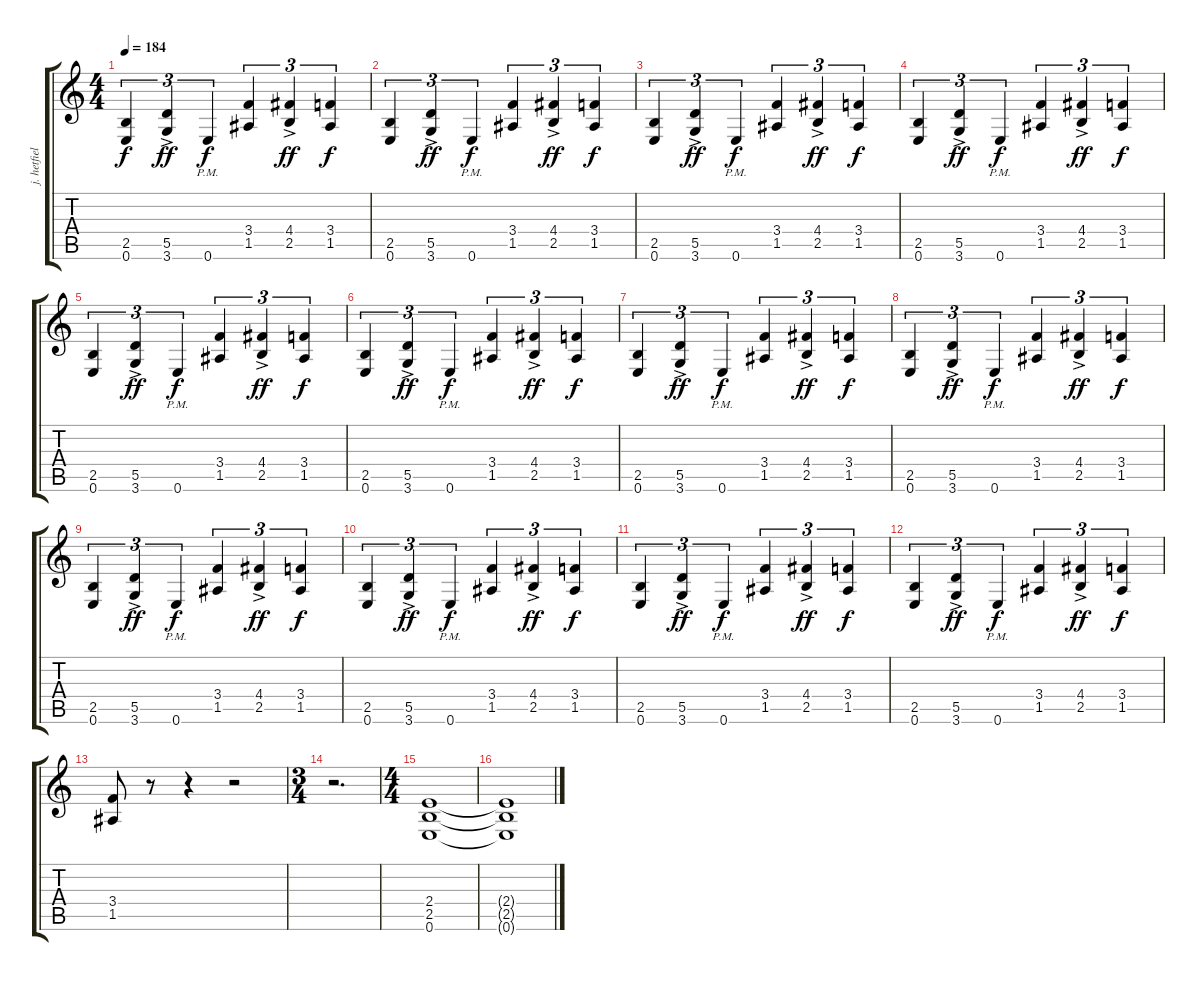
\track ("j. hetfield - rhythm guitar" "j. hetfiel") {instrument distortionguitar}
\staff {score tabs}
\tuning (E4 B3 G3 D3 A2 E2) {hide}
\ts (4 4)
\tempo 184
\clef g2
\ks c
(2.5 0.6).4{tu (3 2) dy f} (5.5{ac} 3.6{ac}).4{tu (3 2) dy ff} 0.6{pm}.4{tu (3 2) dy f} (3.4 1.5).4{tu (3 2)} (4.4{ac} 2.5{ac}).4{tu (3 2) dy ff} (3.4 1.5).4{tu (3 2) dy f} |
(2.5 0.6).4{tu (3 2)} (5.5{ac} 3.6{ac}).4{tu (3 2) dy ff} 0.6{pm}.4{tu (3 2) dy f} (3.4 1.5).4{tu (3 2)} (4.4{ac} 2.5{ac}).4{tu (3 2) dy ff} (3.4 1.5).4{tu (3 2) dy f} |
(2.5 0.6).4{tu (3 2)} (5.5{ac} 3.6{ac}).4{tu (3 2) dy ff} 0.6{pm}.4{tu (3 2) dy f} (3.4 1.5).4{tu (3 2)} (4.4{ac} 2.5{ac}).4{tu (3 2) dy ff} (3.4 1.5).4{tu (3 2) dy f} |
(2.5 0.6).4{tu (3 2)} (5.5{ac} 3.6{ac}).4{tu (3 2) dy ff} 0.6{pm}.4{tu (3 2) dy f} (3.4 1.5).4{tu (3 2)} (4.4{ac} 2.5{ac}).4{tu (3 2) dy ff} (3.4 1.5).4{tu (3 2) dy f} |
(2.5 0.6).4{tu (3 2)} (5.5{ac} 3.6{ac}).4{tu (3 2) dy ff} 0.6{pm}.4{tu (3 2) dy f} (3.4 1.5).4{tu (3 2)} (4.4{ac} 2.5{ac}).4{tu (3 2) dy ff} (3.4 1.5).4{tu (3 2) dy f} |
(2.5 0.6).4{tu (3 2)} (5.5{ac} 3.6{ac}).4{tu (3 2) dy ff} 0.6{pm}.4{tu (3 2) dy f} (3.4 1.5).4{tu (3 2)} (4.4{ac} 2.5{ac}).4{tu (3 2) dy ff} (3.4 1.5).4{tu (3 2) dy f} |
(2.5 0.6).4{tu (3 2)} (5.5{ac} 3.6{ac}).4{tu (3 2) dy ff} 0.6{pm}.4{tu (3 2) dy f} (3.4 1.5).4{tu (3 2)} (4.4{ac} 2.5{ac}).4{tu (3 2) dy ff} (3.4 1.5).4{tu (3 2) dy f} |
(2.5 0.6).4{tu (3 2)} (5.5{ac} 3.6{ac}).4{tu (3 2) dy ff} 0.6{pm}.4{tu (3 2) dy f} (3.4 1.5).4{tu (3 2)} (4.4{ac} 2.5{ac}).4{tu (3 2) dy ff} (3.4 1.5).4{tu (3 2) dy f} |
(2.5 0.6).4{tu (3 2)} (5.5{ac} 3.6{ac}).4{tu (3 2) dy ff} 0.6{pm}.4{tu (3 2) dy f} (3.4 1.5).4{tu (3 2)} (4.4{ac} 2.5{ac}).4{tu (3 2) dy ff} (3.4 1.5).4{tu (3 2) dy f} |
(2.5 0.6).4{tu (3 2)} (5.5{ac} 3.6{ac}).4{tu (3 2) dy ff} 0.6{pm}.4{tu (3 2) dy f} (3.4 1.5).4{tu (3 2)} (4.4{ac} 2.5{ac}).4{tu (3 2) dy ff} (3.4 1.5).4{tu (3 2) dy f} |
(2.5 0.6).4{tu (3 2)} (5.5{ac} 3.6{ac}).4{tu (3 2) dy ff} 0.6{pm}.4{tu (3 2) dy f} (3.4 1.5).4{tu (3 2)} (4.4{ac} 2.5{ac}).4{tu (3 2) dy ff} (3.4 1.5).4{tu (3 2) dy f} |
(2.5 0.6).4{tu (3 2)} (5.5{ac} 3.6{ac}).4{tu (3 2) dy ff} 0.6{pm}.4{tu (3 2) dy f} (3.4 1.5).4{tu (3 2)} (4.4{ac} 2.5{ac}).4{tu (3 2) dy ff} (3.4 1.5).4{tu (3 2) dy f} |
(3.4 1.5).8 r.8 r.4 r.2 |
\ts (3 4)
r.2{d} |
\ts (4 4)
(2.4 2.5 0.6).1 |
(2.4{t} 2.5{t} 0.6{t}).1
